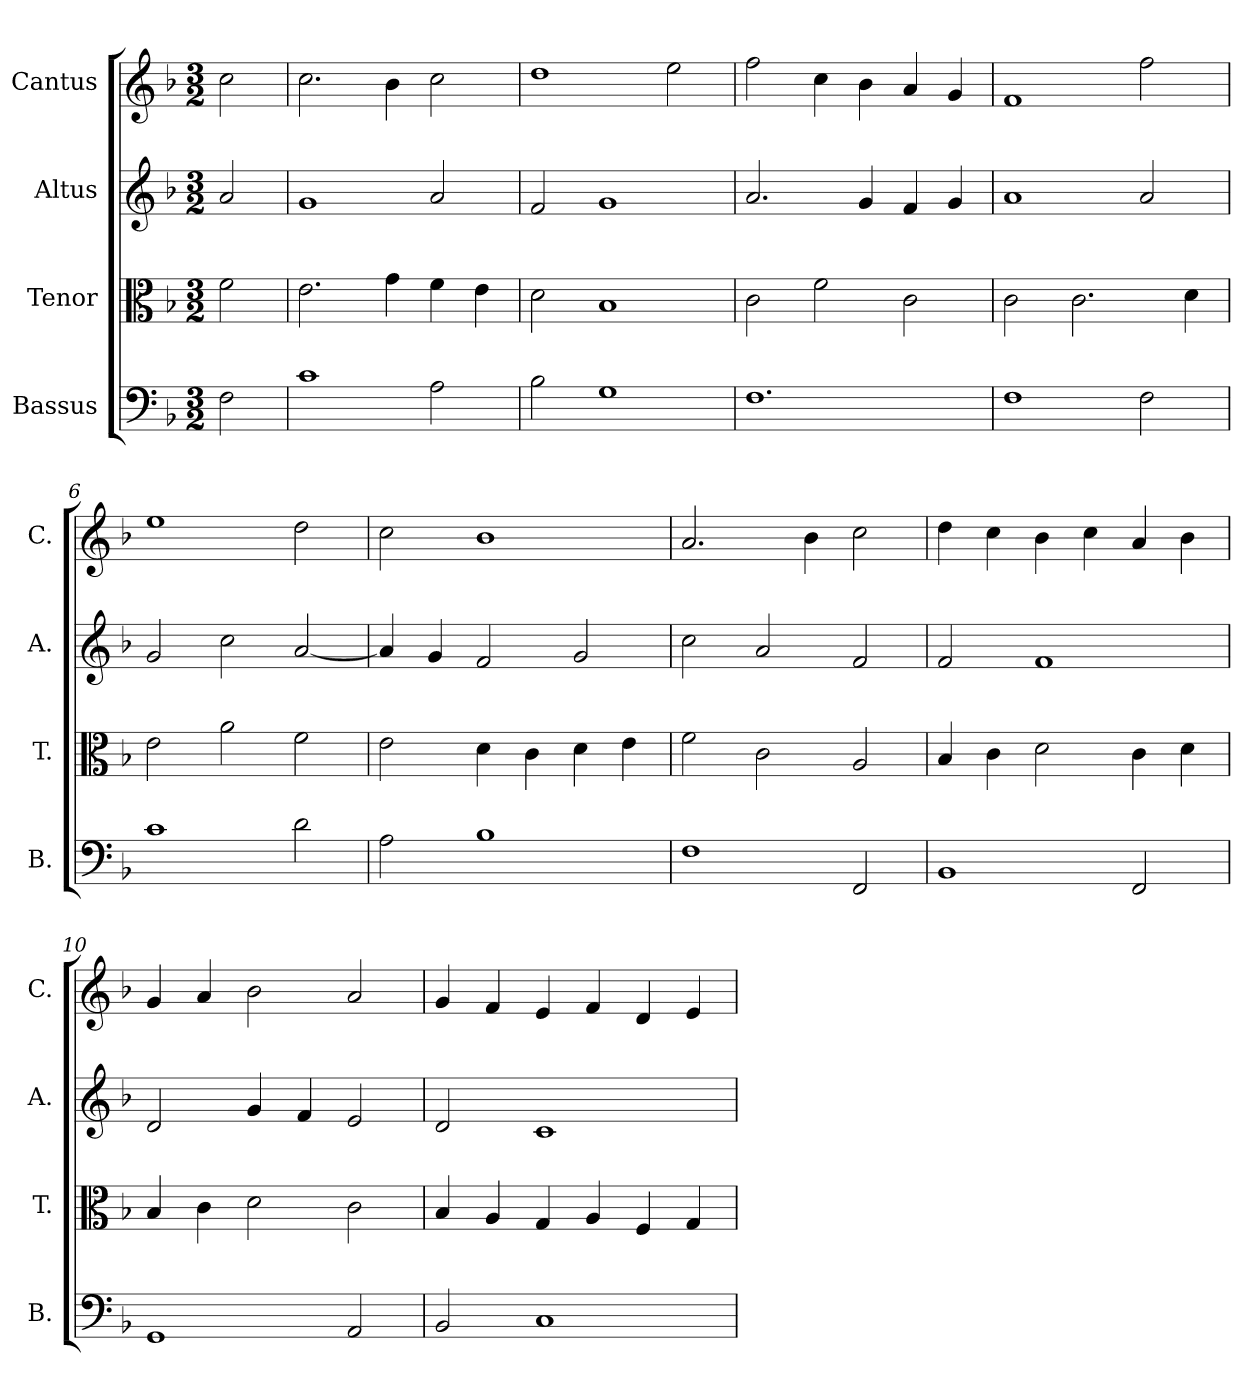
**kern	**kern	**kern	**kern
*part4	*part3	*part2	*part1
*staff4	*staff3	*staff2	*staff1
*I"Bassus	*I"Tenor	*I"Altus	*I"Cantus
*I'B.	*I'T.	*I'A.	*I'C.
*clefF4	*clefC3	*clefG2	*clefG2
*k[b-]	*k[b-]	*k[b-]	*k[b-]
*F:	*F:	*F:	*F:
*M3/2	*M3/2	*M3/2	*M3/2
=1	=1	=1	=1
2F\	2f\	2a/	2cc\
=2	=2	=2	=2
1c\	2.e\	1g/	2.cc\
.	4g\	.	4b-\
2A\	4f\	2a/	2cc\
.	4e\	.	.
=3	=3	=3	=3
2B-\	2d\	2f/	1dd\
1G\	1B-/	1g/	.
.	.	.	2ee\
=4	=4	=4	=4
1.F\	2c\	2.a/	2ff\
.	2f\	.	4cc\
.	.	4g/	4b-\
.	2c\	4f/	4a/
.	.	4g/	4g/
=5	=5	=5	=5
1F\	2c\	1a/	1f/
.	2.c\	.	.
2F\	.	2a/	2ff\
.	4d\	.	.
=6	=6	=6	=6
1c\	2e\	2g/	1ee\
.	2a\	2cc\	.
2d\	2f\	[2a/	2dd\
=7	=7	=7	=7
2A\	2e\	4a/]	2cc\
.	.	4g/	.
1B-\	4d\	2f/	1b-\
.	4c\	.	.
.	4d\	2g/	.
.	4e\	.	.
=8	=8	=8	=8
1F\	2f\	2cc\	2.a/
.	2c\	2a/	.
.	.	.	4b-\
2FF/	2A/	2f/	2cc\
=9	=9	=9	=9
1BB-/	4B-/	2f/	4dd\
.	4c\	.	4cc\
.	2d\	1f/	4b-\
.	.	.	4cc\
2FF/	4c\	.	4a/
.	4d\	.	4b-\
!!LO:LB:g=z
=10	=10	=10	=10
1GG/	4B-/	2d/	4g/
.	4c\	.	4a/
.	2d\	4g/	2b-\
.	.	4f/	.
2AA/	2c\	2e/	2a/
=11	=11	=11	=11
2BB-/	4B-/	2d/	4g/
.	4A/	.	4f/
1C/	4G/	1c/	4e/
.	4A/	.	4f/
.	4F/	.	4d/
.	4G/	.	4e/
=	=	=	=
*-	*-	*-	*-
